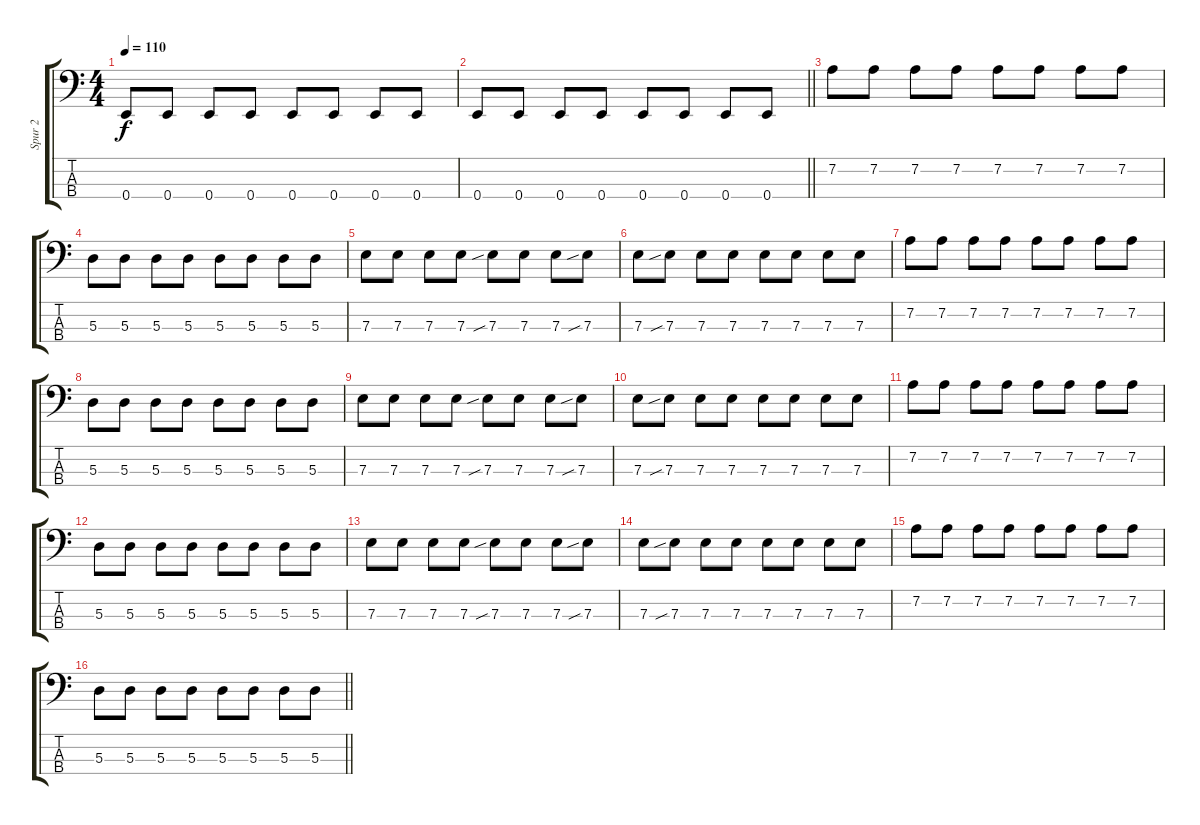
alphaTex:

\track ("Spur 2" "Spur 2") {instrument electricbasspick}
\staff {score tabs}
\tuning (G2 D2 A1 E1) {hide}
\ts (4 4)
\tempo 110
\clef f4
\ks c
0.4.8{dy f} 0.4.8 0.4.8 0.4.8 0.4.8 0.4.8 0.4.8 0.4.8 |
\barLineRight lightlight
0.4.8 0.4.8 0.4.8 0.4.8 0.4.8 0.4.8 0.4.8 0.4.8 |
7.2.8 7.2.8 7.2.8 7.2.8 7.2.8 7.2.8 7.2.8 7.2.8 |
5.3.8 5.3.8 5.3.8 5.3.8 5.3.8 5.3.8 5.3.8 5.3.8 |
7.3.8 7.3.8 7.3.8 7.3.8 7.3{sib}.8 7.3.8 7.3.8 7.3{sib}.8 |
7.3.8 7.3{sib}.8 7.3.8 7.3.8 7.3.8 7.3.8 7.3.8 7.3.8 |
7.2.8 7.2.8 7.2.8 7.2.8 7.2.8 7.2.8 7.2.8 7.2.8 |
5.3.8 5.3.8 5.3.8 5.3.8 5.3.8 5.3.8 5.3.8 5.3.8 |
7.3.8 7.3.8 7.3.8 7.3.8 7.3{sib}.8 7.3.8 7.3.8 7.3{sib}.8 |
7.3.8 7.3{sib}.8 7.3.8 7.3.8 7.3.8 7.3.8 7.3.8 7.3.8 |
7.2.8 7.2.8 7.2.8 7.2.8 7.2.8 7.2.8 7.2.8 7.2.8 |
5.3.8 5.3.8 5.3.8 5.3.8 5.3.8 5.3.8 5.3.8 5.3.8 |
7.3.8 7.3.8 7.3.8 7.3.8 7.3{sib}.8 7.3.8 7.3.8 7.3{sib}.8 |
7.3.8 7.3{sib}.8 7.3.8 7.3.8 7.3.8 7.3.8 7.3.8 7.3.8 |
7.2.8 7.2.8 7.2.8 7.2.8 7.2.8 7.2.8 7.2.8 7.2.8 |
\barLineRight lightlight
5.3.8 5.3.8 5.3.8 5.3.8 5.3.8 5.3.8 5.3.8 5.3.8
